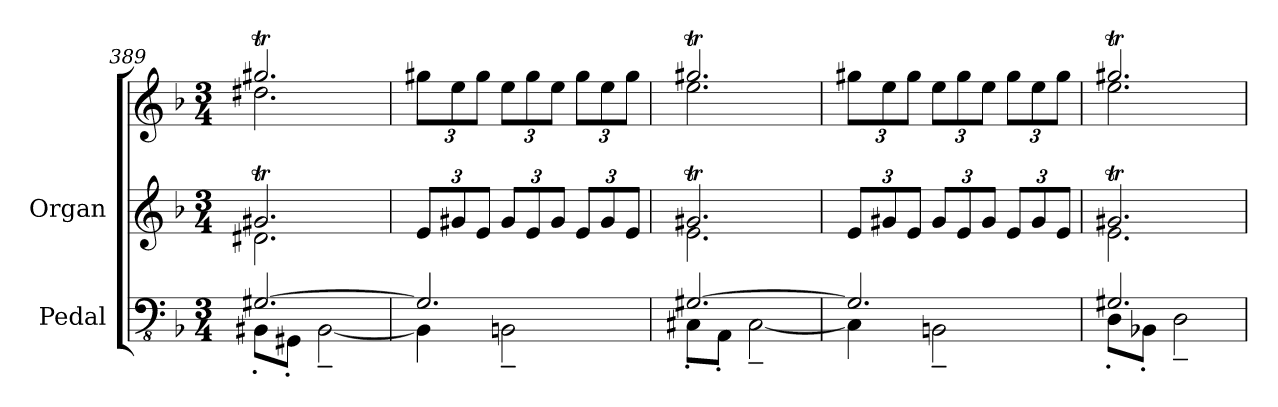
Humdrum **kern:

**kern	**kern	**kern
*part2	*part1	*part1
*staff3	*staff2	*staff1
*I"Pedal	*I"Organ	*
*clefFv4	*clefG2	*clefG2
*k[b-]	*k[b-]	*k[b-]
*M3/4	*M3/4	*M3/4
=389	=389	=389
*^	*^	*^
[2.GG#X/	8BBB#X'\L	2.g#Xt/	2.d#X\	2.gg#Xt/	2.dd#XTTT\
.	8GGG#X'\J	.	.	.	.
.	[2BBB#~\	.	.	.	.
*	*	*v	*v	*	*
*	*	*	*v	*v
=390	=390	=390	=390
*	*	*Xbrackettup	*Xbrackettup
2.GG#/]	4BBB#\]	12e/L	12gg#X\L
.	.	12g#X/	12ee\
.	.	12e/J	12gg#\J
.	2BBBn~\	12g#/L	12ee\L
.	.	12e/	12gg#\
.	.	12g#/J	12ee\J
.	.	12e/L	12gg#\L
.	.	12g#/	12ee\
.	.	12e/J	12gg#\J
=391	=391	=391	=391
*	*	*^	*^
[2.GG#X/	8CC#X'\L	2.g#Xt/	2.e\	2.gg#Xt/	2.eeTTT\
.	8AAA'\J	.	.	.	.
.	[2CC#~\	.	.	.	.
*	*	*v	*v	*	*
*	*	*	*v	*v
=392	=392	=392	=392
2.GG#/]	4CC#\]	12e/L	12gg#X\L
.	.	12g#X/	12ee\
.	.	12e/J	12gg#\J
.	2BBBn~\	12g#/L	12ee\L
.	.	12e/	12gg#\
.	.	12g#/J	12ee\J
.	.	12e/L	12gg#\L
.	.	12g#/	12ee\
.	.	12e/J	12gg#\J
!!LO:LB:g=z
=393	=393	=393	=393
*	*	*^	*^
2.GG#X/	8DD'\L	2.g#Xt/	2.e\	2.gg#Xt/	2.eeTTT\
.	8BBB-X'\J	.	.	.	.
.	2DD~\	.	.	.	.
*v	*v	*	*	*	*
*	*v	*v	*	*
*	*	*v	*v
=	=	=
*-	*-	*-
